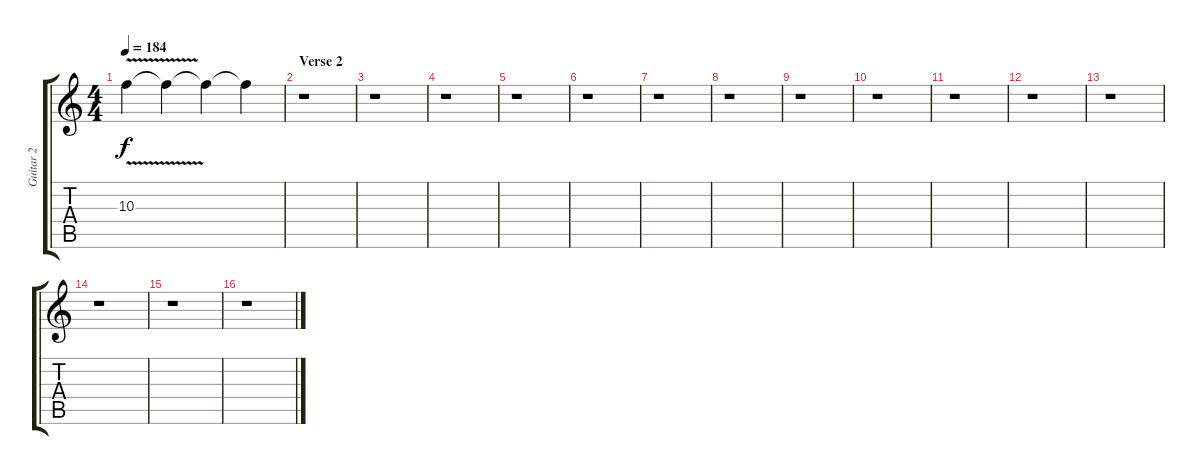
\track ("Guitar 2" "Guitar 2") {instrument electricguitarmuted}
\staff {score tabs}
\tuning (E4 B3 G3 D3 A2 E2) {hide}
\ts (4 4)
\tempo 184
\clef g2
\ks c
10.3{v t}.4{dy f} 10.3{t}.4 10.3{t}.4 10.3{t}.4 |
\section ("" "Verse 2")
r.1 |
r.1 |
r.1 |
r.1 |
r.1 |
r.1 |
r.1 |
r.1 |
r.1 |
r.1 |
r.1 |
r.1 |
r.1 |
r.1 |
r.1
